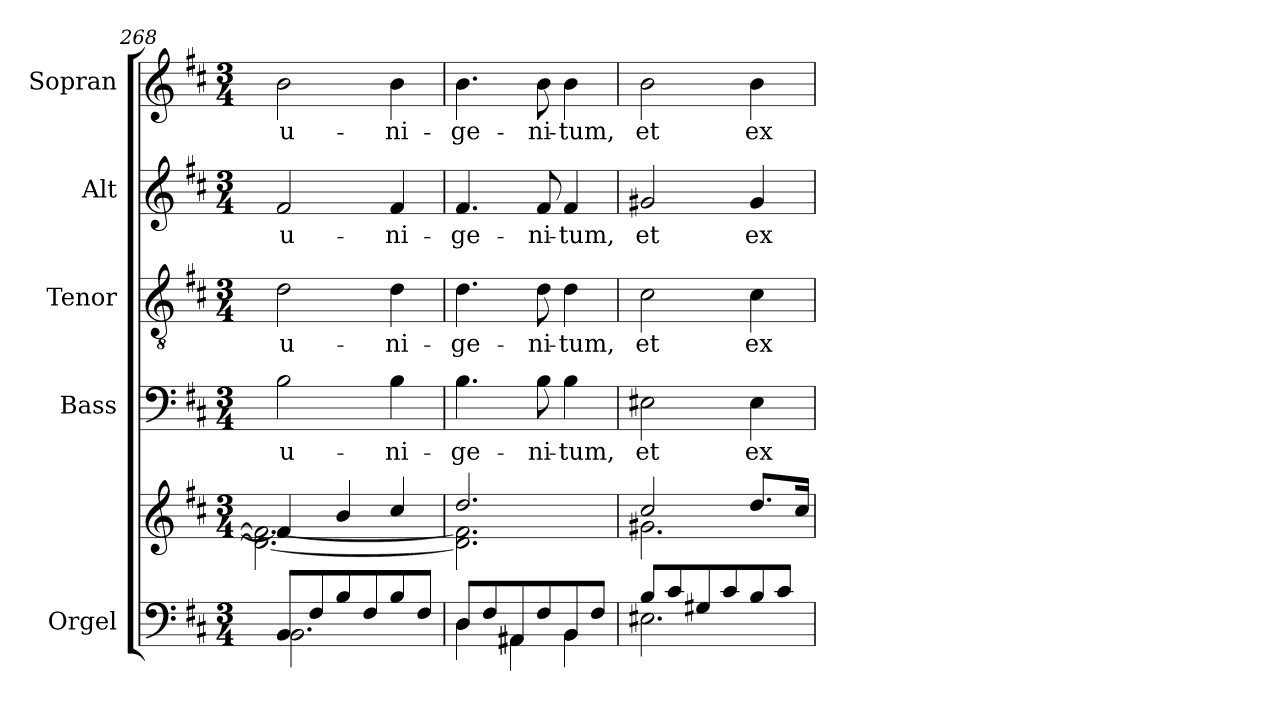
**kern	**kern	**kern	**text	**kern	**text	**kern	**text	**kern	**text
*part5	*part5	*part4	*part4	*part3	*part3	*part2	*part2	*part1	*part1
*staff6	*staff5	*staff4	*staff4	*staff3	*staff3	*staff2	*staff2	*staff1	*staff1
*I"Orgel	*	*I"Bass	*	*I"Tenor	*	*I"Alt	*	*I"Sopran	*
*I'Org.	*	*I'B	*	*I'T	*	*I'A	*	*I'S	*
*clefF4	*clefG2	*clefF4	*	*clefGv2	*	*clefG2	*	*clefG2	*
*k[f#c#]	*k[f#c#]	*k[f#c#]	*	*k[f#c#]	*	*k[f#c#]	*	*k[f#c#]	*
*D:	*D:	*D:	*	*D:	*	*D:	*	*D:	*
*M3/4	*M3/4	*M3/4	*	*M3/4	*	*M3/4	*	*M3/4	*
=268	=268	=268	=268	=268	=268	=268	=268	=268	=268
*^	*^	*	*	*	*	*	*	*	*
!	!	!	!	!	!LO:LY:b	!	!LO:LY:b	!	!LO:LY:b	!	!LO:LY:b
8BB/L	2.BB\	4f#/]	2.d\_ 2.f#\_	2B\	u-	2d\	u-	2f#/	u-	2b\	u-
8F#/	.	.	.	.	.	.	.	.	.	.	.
8B/	.	4b/	.	.	.	.	.	.	.	.	.
8F#/	.	.	.	.	.	.	.	.	.	.	.
!	!	!	!	!	!LO:LY:b	!	!LO:LY:b	!	!LO:LY:b	!	!LO:LY:b
8B/	.	4cc#/	.	4B\	-ni-	4d\	-ni-	4f#/	-ni-	4b\	-ni-
8F#/J	.	.	.	.	.	.	.	.	.	.	.
=269	=269	=269	=269	=269	=269	=269	=269	=269	=269	=269	=269
!	!	!	!	!	!LO:LY:b	!	!LO:LY:b	!	!LO:LY:b	!	!LO:LY:b
8D/L	4D\	2.dd/	2.d\] 2.f#\]	4.B\	-ge-	4.d\	-ge-	4.f#/	-ge-	4.b\	-ge-
8F#/	.	.	.	.	.	.	.	.	.	.	.
8AA#X/	4AA#X\	.	.	.	.	.	.	.	.	.	.
!	!	!	!	!	!LO:LY:b	!	!LO:LY:b	!	!LO:LY:b	!	!LO:LY:b
8F#/	.	.	.	8B\	-ni-	8d\	-ni-	8f#/	-ni-	8b\	-ni-
!	!	!	!	!	!LO:LY:b	!	!LO:LY:b	!	!LO:LY:b	!	!LO:LY:b
8BB/	4BB\	.	.	4B\	-tum,	4d\	-tum,	4f#/	-tum,	4b\	-tum,
8F#/J	.	.	.	.	.	.	.	.	.	.	.
=270	=270	=270	=270	=270	=270	=270	=270	=270	=270	=270	=270
!	!	!	!	!	!LO:LY:b	!	!LO:LY:b	!	!LO:LY:b	!	!LO:LY:b
8B/L	2.E#X\	2cc#/	2.g#X\	2E#X\	et	2c#\	et	2g#X/	et	2b\	et
8c#/	.	.	.	.	.	.	.	.	.	.	.
8G#X/	.	.	.	.	.	.	.	.	.	.	.
8c#/	.	.	.	.	.	.	.	.	.	.	.
!	!	!	!	!	!LO:LY:b	!	!LO:LY:b	!	!LO:LY:b	!	!LO:LY:b
8B/	.	8.dd/L	.	4E#\	ex	4c#\	ex	4g#/	ex	4b\	ex
8c#/J	.	.	.	.	.	.	.	.	.	.	.
.	.	16cc#/Jk	.	.	.	.	.	.	.	.	.
*v	*v	*	*	*	*	*	*	*	*	*	*
*	*v	*v	*	*	*	*	*	*	*	*
=	=	=	=	=	=	=	=	=	=
*-	*-	*-	*-	*-	*-	*-	*-	*-	*-
